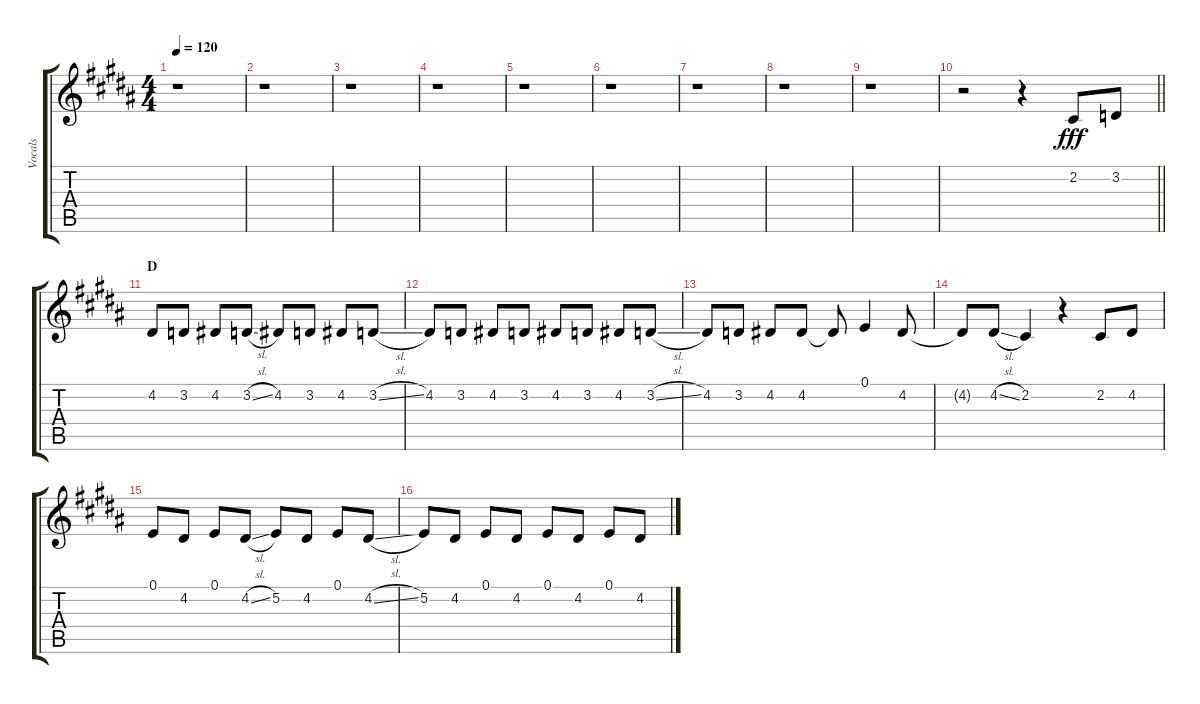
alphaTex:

\track ("Vocals" "Vocals") {instrument voiceoohs}
\staff {score tabs}
\tuning (E4 B3 G3 D3 A2 E2) {hide}
\ts (4 4)
\tempo 120
\clef g2
\ks b
r.1{dy fff} |
r.1 |
r.1 |
r.1 |
r.1 |
r.1 |
r.1 |
r.1 |
r.1 |
\barLineRight lightlight
r.2 r.4 2.2.8 3.2.8 |
\section ("" "D")
4.2.8 3.2.8 4.2.8 3.2{sl}.8 4.2.8 3.2.8 4.2.8 3.2{sl}.8 |
4.2.8 3.2.8 4.2.8 3.2.8 4.2.8 3.2.8 4.2.8 3.2{sl}.8 |
4.2.8 3.2.8 4.2.8 4.2.8 4.2{t}.8 0.1.4 4.2.8 |
4.2{t}.8 4.2{sl}.8 2.2.4 r.4 2.2.8 4.2.8 |
0.1.8 4.2.8 0.1.8 4.2{sl}.8 5.2.8 4.2.8 0.1.8 4.2{sl}.8 |
5.2.8 4.2.8 0.1.8 4.2.8 0.1.8 4.2.8 0.1.8 4.2{sl}.8
